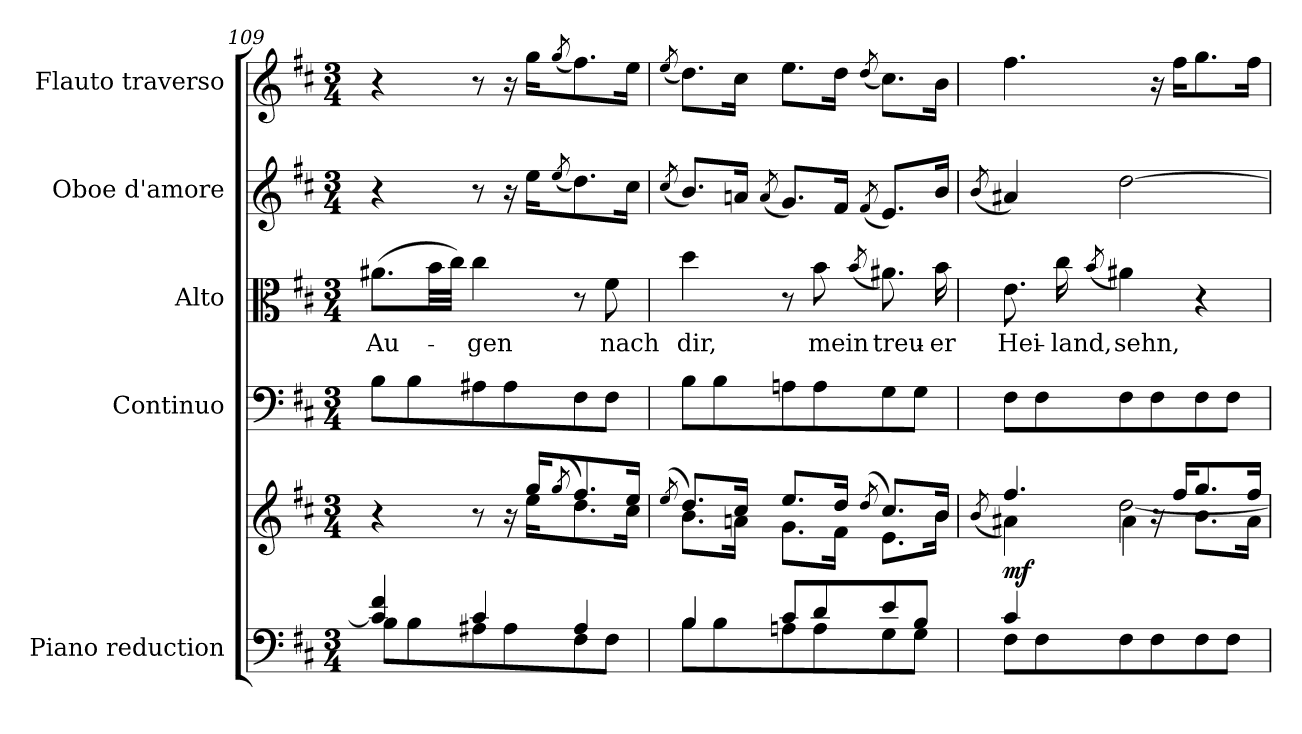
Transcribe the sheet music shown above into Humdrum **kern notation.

**kern	**kern	**dynam	**kern	**kern	**text	**kern	**dynam	**kern	**dynam
*part5	*part5	*part5	*part4	*part3	*part3	*part2	*part2	*part1	*part1
*staff6	*staff5	*staff5/6	*staff4	*staff3	*staff3	*staff2	*staff2	*staff1	*staff1
*I"Piano reduction	*	*	*I"Continuo	*I"Alto	*	*I"Oboe d'amore	*	*I"Flauto traverso	*
*I'Pno	*	*	*	*	*	*I'Ob	*	*I'Fl	*
!!LO:PB:g=z
*clefF4	*clefG2	*	*clefF4	*clefC3	*	*clefG2	*	*clefG2	*
*k[f#c#]	*k[f#c#]	*	*k[f#c#]	*k[f#c#]	*	*k[f#c#]	*	*k[f#c#]	*
*M3/4	*M3/4	*	*M3/4	*M3/4	*	*M3/4	*	*M3/4	*
=109	=109	=109	=109	=109	=109	=109	=109	=109	=109
*^	*^	*	*	*	*	*	*	*	*
!	!	!	!	!	!	!	!LO:LY:b	!	!	!	!
4c#/] 4f#/	8B\L	4r	4ryy	.	8B\L	(8.a#X\L	Au-	4r	.	4r	.
.	8B\	.	.	.	8B\	.	.	.	.	.	.
.	.	.	.	.	.	32b\LL	.	.	.	.	.
.	.	.	.	.	.	32cc#\JJJ)	.	.	.	.	.
!	!	!	!	!	!	!	!LO:LY:b	!	!	!	!
4c#/	8A#X\	8r	8ryy	.	8A#X\	4cc#\	-gen	8r	.	8r	.
.	8A#\	16r	16ryy	.	8A#\	.	.	16r	.	16r	.
.	.	16gg/KL	16ee\KL	.	.	.	.	16ee\KL	.	16gg\KL	.
.	.	(8qgg/	.	.	.	.	.	(8qee/	.	(8qgg/	.
4A#/	8F#\	8.ff#/)	8.dd\	.	8F#\	8r	.	8.dd\)	.	8.ff#\)	.
!	!	!	!	!	!	!	!LO:LY:b	!	!	!	!
.	8F#\J	.	.	.	8F#\J	8f#\	nach	.	.	.	.
.	.	16ee/Jk	16cc#\Jk	.	.	.	.	16cc#\Jk	.	16ee\Jk	.
=110	=110	=110	=110	=110	=110	=110	=110	=110	=110	=110	=110
.	.	(8qee/	.	.	.	.	.	(8qcc#/	.	(8qee/	.
!	!	!	!	!	!	!	!LO:LY:b	!	!	!	!
4B/	8B\L	8.dd/L)	8.b\L	.	8B\L	4dd\	dir,	8.b/L)	.	8.dd\L)	.
.	8B\	.	.	.	8B\	.	.	.	.	.	.
.	.	16cc#/Jk	16an\Jk	.	.	.	.	16an/Jk	.	16cc#\Jk	.
.	.	.	.	.	.	.	.	(8qa/	.	.	.
8c#/L	8An\	8.ee/L	8.g\L	.	8An\	8r	.	8.g/L)	.	8.ee\L	.
!	!	!	!	!	!	!	!LO:LY:b	!	!	!	!
8d/	8A\	.	.	.	8A\	8b\	mein	.	.	.	.
.	.	16dd/Jk	16f#\Jk	.	.	.	.	16f#/Jk	.	16dd\Jk	.
.	.	(8qdd/	.	.	.	(8qb/	.	(8qf#/	.	(8qdd/	.
!	!	!	!	!	!	!	!LO:LY:b	!	!	!	!
8e/	8G\	8.cc#/L)	8.e\L	.	8G\	8.a#X\)	treu-	8.e/L)	.	8.cc#\L)	.
8B/J	8G\J	.	.	.	8G\J	.	.	.	.	.	.
!	!	!	!	!	!	!	!LO:LY:b	!	!	!	!
.	.	16b/Jk	16b\Jk	.	.	16b\	-er	16b/Jk	.	16b\Jk	.
=111	=111	=111	=111	=111	=111	=111	=111	=111	=111	=111	=111
.	.	.	(8qb/	.	.	.	.	(8qb/	.	.	.
*	*	*	*^	*	*	*	*	*	*	*	*
!	!	!	!	!	!LO:DY:b	!	!	!LO:LY:b	!	!	!	!
4c#/	8F#\L	4.ff#/	4a#X\)	4ryy	mf	8F#\L	8.e\	Hei-	4a#X/)	.	4.ff#\	.
.	8F#\	.	.	.	.	8F#\	.	.	.	.	.	.
!	!	!	!	!	!	!	!	!LO:LY:b	!	!	!	!
.	.	.	.	.	.	.	16cc#\	-land,	.	.	.	.
.	.	.	.	.	.	.	(8qb/	.	.	.	.	.
!	!	!	!	!	!	!	!	!LO:LY:b	!	!LO:DY:b	!	!
2ryy	8F#\	.	[2dd\	4a#\	.	8F#\	4a#X\)	sehn,	[2dd\	other-dynamics	.	.
.	8F#\	16r	.	.	.	8F#\	.	.	.	.	16r	.
!	!	!	!	!	!	!	!	!	!	!	!	!LO:DY:b
.	.	16ff#/KL	.	.	.	.	.	.	.	.	16ff#\KL	other-dynamics
.	8F#\	8.gg/	.	8.b\L	.	8F#\	4r	.	.	.	8.gg\	.
.	8F#\J	.	.	.	.	8F#\J	.	.	.	.	.	.
.	.	16ff#/Jk	.	16a#\Jk	.	.	.	.	.	.	16ff#\Jk	.
*v	*v	*	*	*	*	*	*	*	*	*	*	*
*	*v	*v	*v	*	*	*	*	*	*	*	*
=	=	=	=	=	=	=	=	=	=
*-	*-	*-	*-	*-	*-	*-	*-	*-	*-
